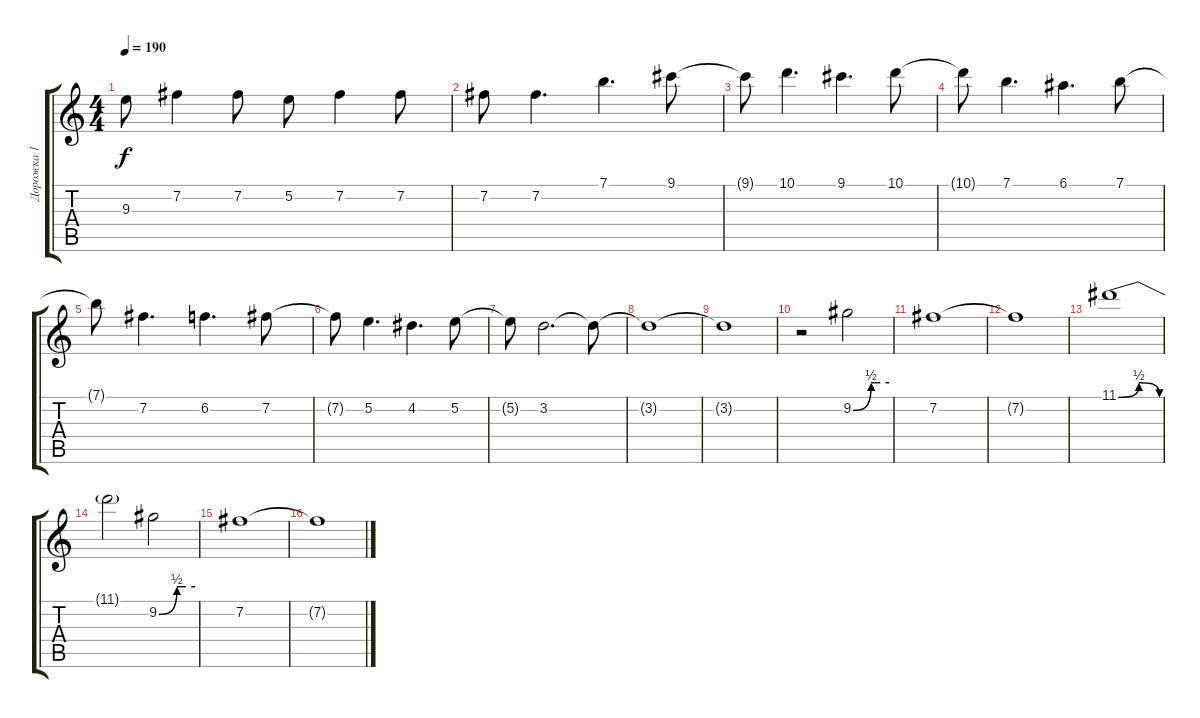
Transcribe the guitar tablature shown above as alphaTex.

\track ("Дорожка 1" "Дорожка 1") {instrument distortionguitar}
\staff {score tabs}
\tuning (E4 B3 G3 D3 A2 E2) {hide}
\ts (4 4)
\tempo 190
\clef g2
\ks c
9.3.8{dy f} 7.2.4 7.2.8 5.2.8 7.2.4 7.2.8 |
7.2.8 7.2.4{d} 7.1.4{d} 9.1.8 |
9.1{t}.8 10.1.4{d} 9.1.4{d} 10.1.8 |
10.1{t}.8 7.1.4{d} 6.1.4{d} 7.1.8 |
7.1{t}.8 7.2.4{d} 6.2.4{d} 7.2.8 |
7.2{t}.8 5.2.4{d} 4.2.4{d} 5.2.8 |
5.2{t}.8 3.2.2{d} 3.2{t}.8 |
3.2{t}.1 |
3.2{t}.1 |
r.2 9.2{be (custom 0 0 30 2 36 2 40 2 45 2 60 2)}.2 |
7.2.1 |
7.2{t}.1 |
11.1{be (bendrelease 0 0 30 2 45 2 60 0)}.1 |
11.1{t}.2 9.2{be (custom 0 0 30 2 36 2 40 2 45 2 60 2)}.2 |
7.2.1 |
7.2{t}.1
